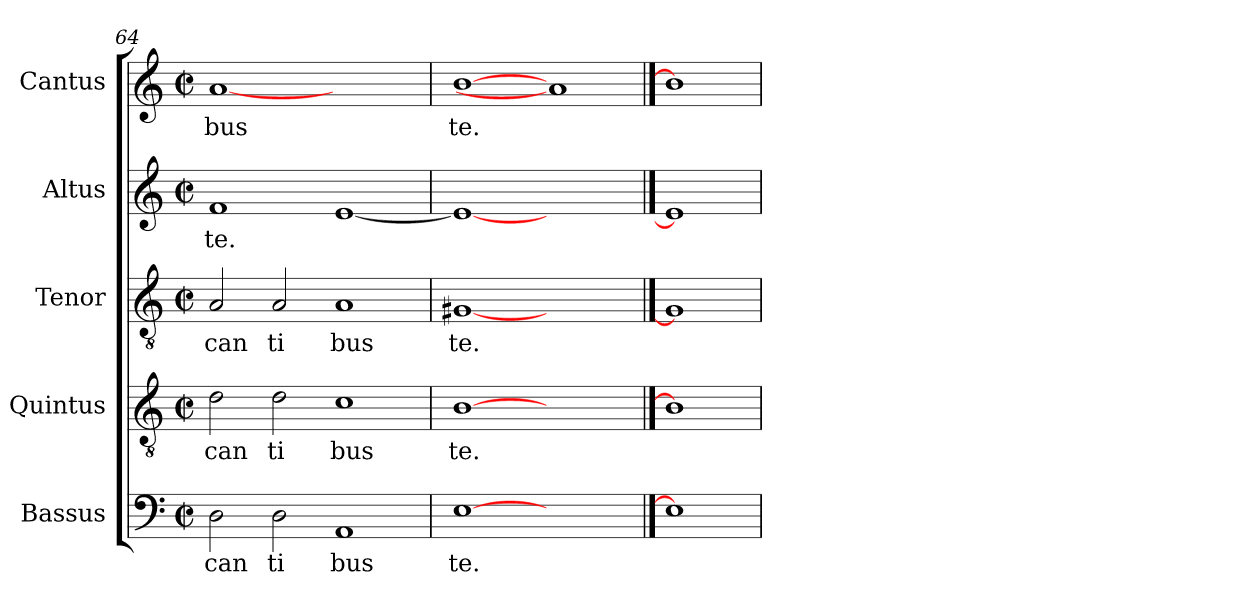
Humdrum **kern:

**kern	**text	**kern	**text	**kern	**text	**kern	**text	**kern	**text
*part5	*part5	*part4	*part4	*part3	*part3	*part2	*part2	*part1	*part1
*staff5	*staff5	*staff4	*staff4	*staff3	*staff3	*staff2	*staff2	*staff1	*staff1
*I"Bassus	*	*I"Quintus	*	*I"Tenor	*	*I"Altus	*	*I"Cantus	*
*clefF4	*	*clefGv2	*	*clefGv2	*	*clefG2	*	*clefG2	*
*k[]	*	*k[]	*	*k[]	*	*k[]	*	*k[]	*
*C:	*	*C:	*	*C:	*	*C:	*	*C:	*
*M2/2	*	*M2/2	*	*M2/2	*	*M2/2	*	*M2/2	*
*met(c|)	*	*met(c|)	*	*met(c|)	*	*met(c|)	*	*met(c|)	*
=64	=64	=64	=64	=64	=64	=64	=64	=64	=64
!	!LO:LY:b:cj	!	!LO:LY:b	!	!LO:LY:b	!	!LO:LY:b:cj	!	!LO:LY:b:cj
2D\	can	2d\	can	2A/	can	1f	te.	[1a	bus
!	!LO:LY:b:cj	!	!LO:LY:b	!	!LO:LY:b	!	!	!	!
2D\	ti	2d\	ti	2A/	ti	.	.	.	.
!	!LO:LY:b:cj	!	!LO:LY:b	!	!LO:LY:b	!	!LO:LY:b:cj	!	!
1AA	bus	1c	bus	1A	bus	[<1e	.	1ryy	.
=65	=65	=65	=65	=65	=65	=65	=65	=65	=65
!	!LO:LY:b:cj	!	!LO:LY:b	!	!LO:LY:b	!	!LO:LY:b:cj	!	!LO:LY:b:cj
[1E	te.	[1B	te.	[1G#X	te.	1e_	.	[1b	te.
1ryy	.	1ryy	.	1ryy	.	1ryy	.	1a]	.
==66	==66	==66	==66	==66	==66	==66	==66	==66	==66
1E]	.	1B]	.	1G#]	.	1e]	.	1b]	.
=	=	=	=	=	=	=	=	=	=
*-	*-	*-	*-	*-	*-	*-	*-	*-	*-
